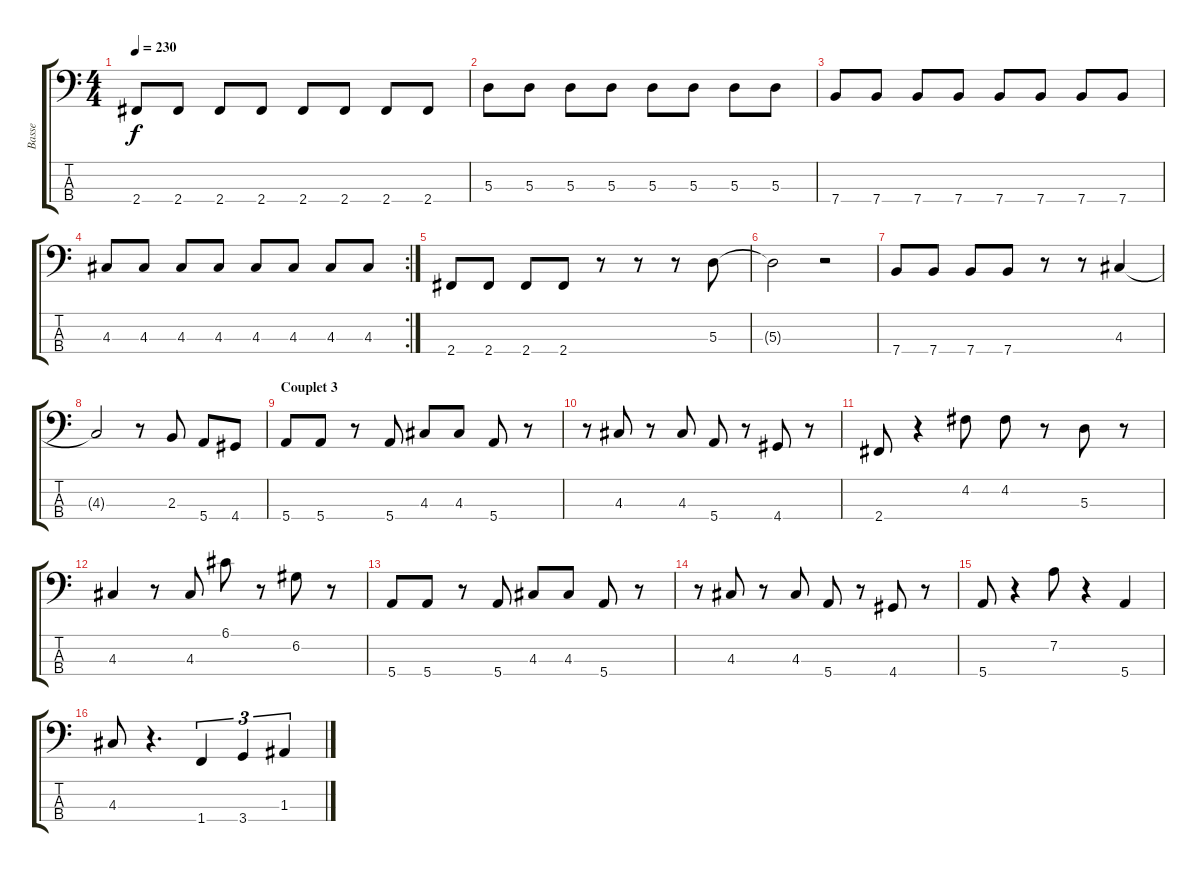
\track ("Basse" "Basse") {instrument electricbassfinger}
\staff {score tabs}
\tuning (G2 D2 A1 E1) {hide}
\ts (4 4)
\tempo 230
\clef f4
\ks c
2.4.8{dy f} 2.4.8 2.4.8 2.4.8 2.4.8 2.4.8 2.4.8 2.4.8 |
5.3.8 5.3.8 5.3.8 5.3.8 5.3.8 5.3.8 5.3.8 5.3.8 |
7.4.8 7.4.8 7.4.8 7.4.8 7.4.8 7.4.8 7.4.8 7.4.8 |
\rc 2
4.3.8 4.3.8 4.3.8 4.3.8 4.3.8 4.3.8 4.3.8 4.3.8 |
2.4.8 2.4.8 2.4.8 2.4.8 r.8 r.8 r.8 5.3.8 |
5.3{t}.2 r.2 |
7.4.8 7.4.8 7.4.8 7.4.8 r.8 r.8 4.3.4 |
4.3{t}.2 r.8 2.3.8 5.4.8 4.4.8 |
\section ("" "Couplet 3")
5.4.8 5.4.8 r.8 5.4.8 4.3.8 4.3.8 5.4.8 r.8 |
r.8 4.3.8 r.8 4.3.8 5.4.8 r.8 4.4.8 r.8 |
2.4.8 r.4 4.2.8 4.2.8 r.8 5.3.8 r.8 |
4.3.4 r.8 4.3.8 6.1.8 r.8 6.2.8 r.8 |
5.4.8 5.4.8 r.8 5.4.8 4.3.8 4.3.8 5.4.8 r.8 |
r.8 4.3.8 r.8 4.3.8 5.4.8 r.8 4.4.8 r.8 |
5.4.8 r.4 7.2.8 r.4 5.4.4 |
4.3.8 r.4{d} 1.4.4{tu (3 2)} 3.4.4{tu (3 2)} 1.3.4{tu (3 2)}
